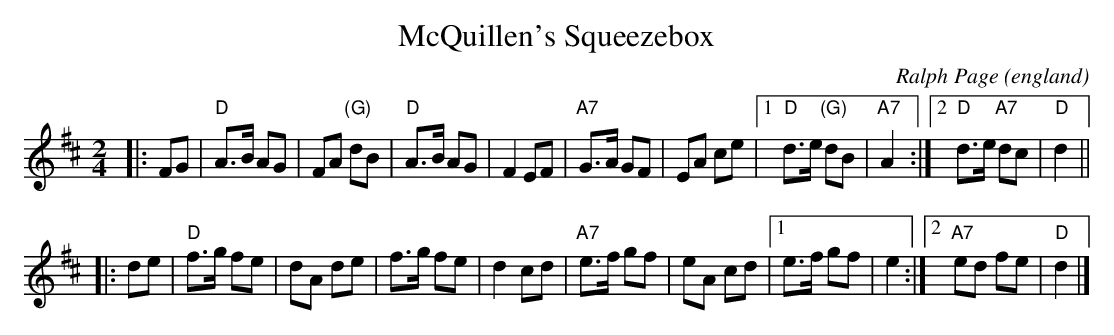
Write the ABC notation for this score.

X:1
T: McQuillen's Squeezebox
O:england
C: Ralph Page
M: 2/4
L: 1/8
K: D
|: FG \
| "D"A>B AG | FA "(G)"dB | "D"A>B AG | F2 EF \
| "A7"G>A GF | EA ce |1 "D"d>e "(G)"dB | "A7"A2 :|2 "D"d>e "A7"dc | "D"d2 ||
|: de \
| "D"f>g fe | dA de | f>g fe | d2 cd \
| "A7"e>f gf | eA cd |1 e>f gf | e2 :|2 "A7"ed fe | "D"d2 |]
